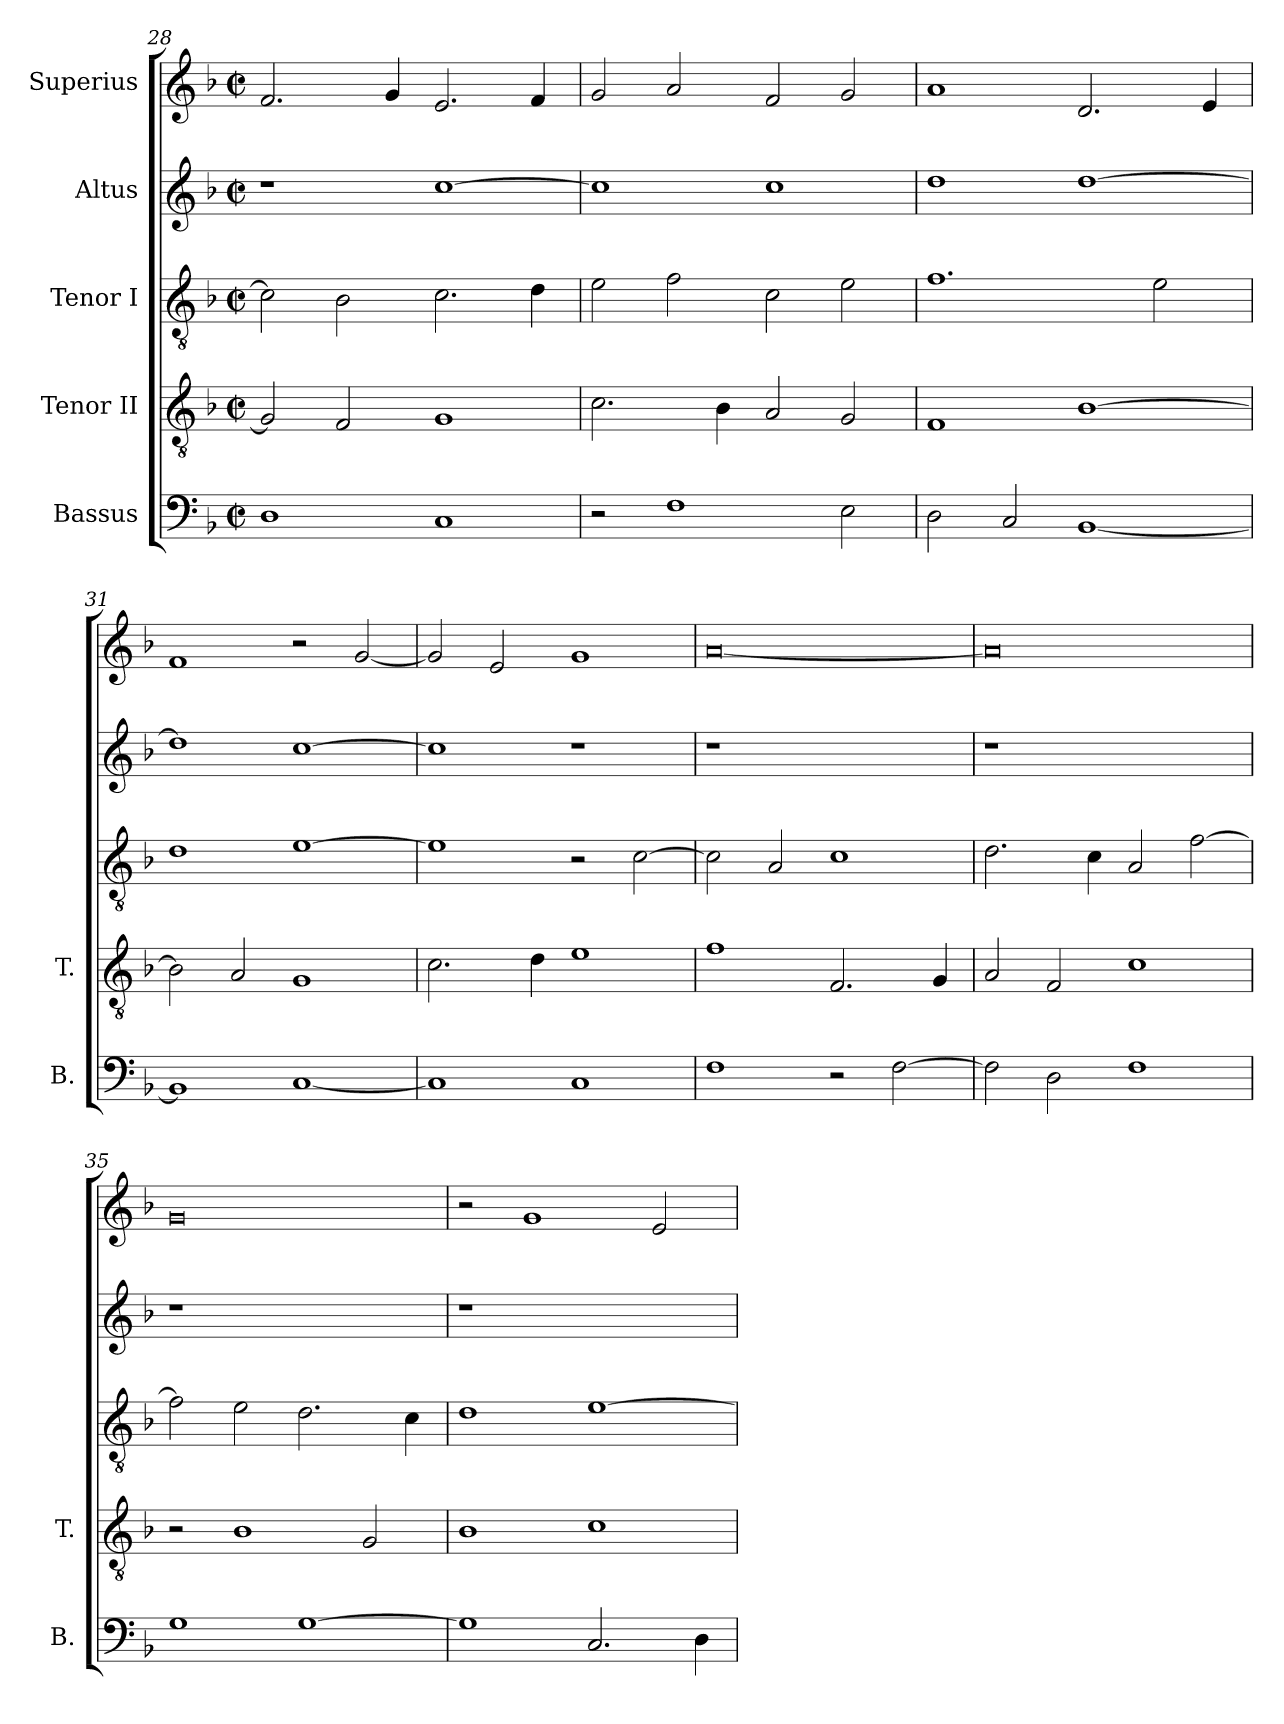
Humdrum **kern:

**kern	**kern	**kern	**kern	**kern
*part5	*part4	*part3	*part2	*part1
*staff5	*staff4	*staff3	*staff2	*staff1
*I"Bassus	*I"Tenor II	*I"Tenor I	*I"Altus	*I"Superius
*I'B.	*I'T.	*	*	*
*clefF4	*clefGv2	*clefGv2	*clefG2	*clefG2
*	*ITrd7c12	*ITrd7c12	*	*
*k[b-]	*k[b-]	*k[b-]	*k[b-]	*k[b-]
*F:	*F:	*F:	*F:	*F:
*M2/2	*M2/2	*M2/2	*M2/2	*M2/2
*met(c|)	*met(c|)	*met(c|)	*met(c|)	*met(c|)
=28	=28	=28	=28	=28
1Di	2GGi/]	2Ci\]	1r	2.fi/
.	2FFi/	2BB-i\	.	.
.	.	.	.	4gi/
1Ci	1GGi	2.Ci\	[>1cci	2.ei/
.	.	4Di\	.	4fi/
=29	=29	=29	=29	=29
2r	2.Ci\	2Ei\	1cci]	2gi/
1Fi	.	2Fi\	.	2ai/
.	4BB-i\	.	.	.
.	2AAi/	2Ci\	1cci	2fi/
2Ei\	2GGi/	2Ei\	.	2gi/
=30	=30	=30	=30	=30
2Di\	1FFi	1.Fi	1ddi	1ai
2Ci/	.	.	.	.
[<1BB-i	[>1BB-i	.	[>1ddi	2.di/
.	.	2Ei\	.	.
.	.	.	.	4ei/
=31	=31	=31	=31	=31
1BB-i]	2BB-i\]	1Di	1ddi]	1fi
.	2AAi/	.	.	.
[<1Ci	1GGi	[>1Ei	[>1cci	2r
.	.	.	.	[<2gi/
!!LO:PB:g=z
=32	=32	=32	=32	=32
1Ci]	2.Ci\	1Ei]	1cci]	2gi/]
.	.	.	.	2ei/
.	4Di\	.	.	.
1Ci	1Ei	2r	1r	1gi
.	.	[>2Ci\	.	.
=33	=33	=33	=33	=33
!	!	!	!LO:N:vis=1	!
1Fi	1Fi	2Ci\]	1r	[<0ai
.	.	2AAi/	.	.
2r	2.FFi/	1Ci	1ryy	.
[>2Fi\	.	.	.	.
.	4GGi/	.	.	.
=34	=34	=34	=34	=34
!	!	!	!LO:N:vis=1	!
2Fi\]	2AAi/	2.Di\	1r	0ai]
2Di\	2FFi/	.	.	.
.	.	4Ci\	.	.
1Fi	1Ci	2AAi/	1ryy	.
.	.	[>2Fi\	.	.
=35	=35	=35	=35	=35
!	!	!	!LO:N:vis=1	!
1Gi	2r	2Fi\]	1r	0gi
.	1BB-i	2Ei\	.	.
[>1Gi	.	2.Di\	1ryy	.
.	2GGi/	.	.	.
.	.	4Ci\	.	.
=36	=36	=36	=36	=36
!	!	!	!LO:N:vis=1	!
1Gi]	1BB-i	1Di	1r	2r
.	.	.	.	1gi
2.Ci/	1Ci	[>1Ei	1ryy	.
.	.	.	.	2ei/
4Di\	.	.	.	.
=	=	=	=	=
*-	*-	*-	*-	*-
